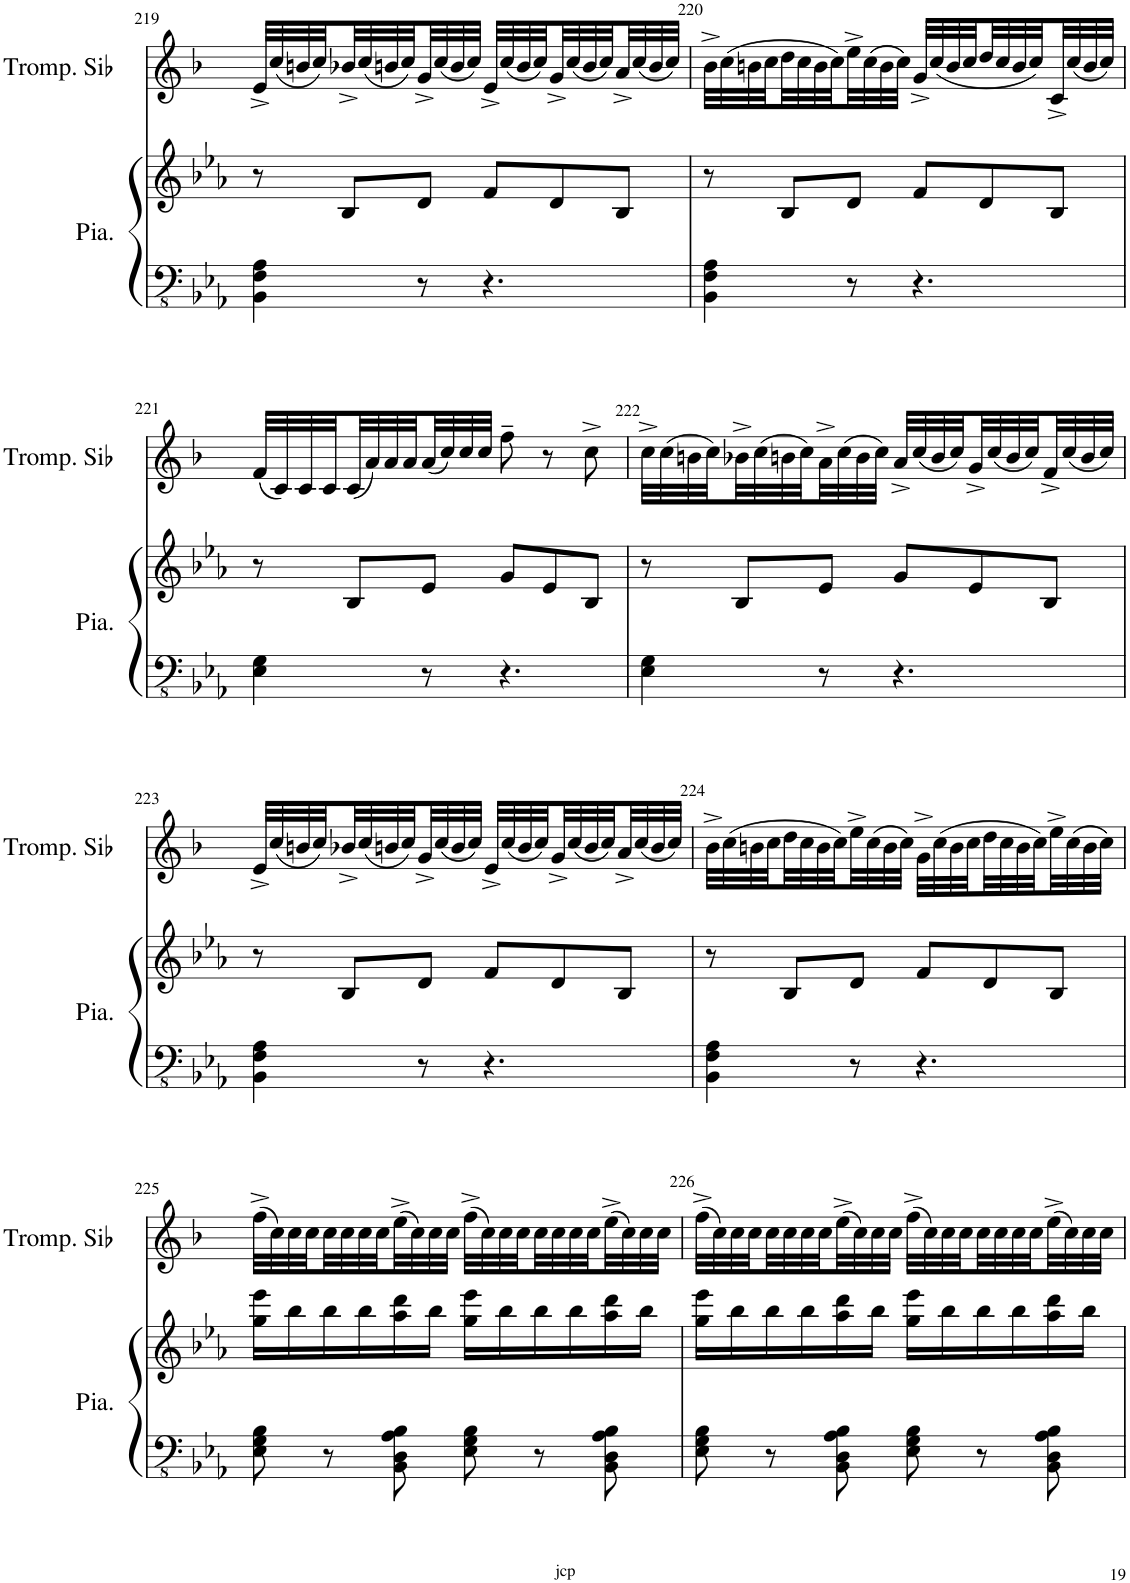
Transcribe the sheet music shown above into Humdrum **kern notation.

**kern	**kern	**kern
*part2	*part2	*part1
*staff3	*staff2	*staff1
*I"Piano	*	*I"Trompette en Sib
*I'Pia.	*	*I'Tromp. Sib
!!LO:PB:g=z
*clefFv4	*clefG2	*clefG2
*	*	*Trd1c2
*k[b-e-a-]	*k[b-e-a-]	*k[b-]
*M6/8	*M6/8	*M6/8
=219	=219	=219
4BBB-\ 4FF\ 4AA-\	8r	32e^/LLL
.	.	(32cc/
.	.	32bn/
.	.	32cc/)
.	8B-/L	32b-X^/
.	.	(32cc/
.	.	32bn/
.	.	32cc/)
8r	8d/J	32g^/
.	.	(32cc/
.	.	32b/
.	.	32cc/JJJ)
4.r	8f/L	32e^/LLL
.	.	(32cc/
.	.	32b/
.	.	32cc/)
.	8d/	32g^/
.	.	(32cc/
.	.	32b/
.	.	32cc/)
.	8B-/J	32a^/
.	.	(32cc/
.	.	32b/
.	.	32cc/JJJ)
=220	=220	=220
4BBB-\ 4FF\ 4AA-\	8r	32b-^\LLL
.	.	(32cc\
.	.	32bn\
.	.	32cc\
.	8B-/L	32dd\
.	.	32cc\
.	.	32b\
.	.	32cc\)
8r	8d/J	32ee^\
.	.	(32cc\
.	.	32b\
.	.	32cc\JJJ)
4.r	8f/L	32g^/LLL
.	.	(32cc/
.	.	32b/
.	.	32cc/
.	8d/	32dd/
.	.	32cc/
.	.	32b/
.	.	32cc/)
.	8B-/J	32c^/
.	.	(32cc/
.	.	32b/
.	.	32cc/JJJ)
!!LO:LB:g=z
=221	=221	=221
4EE-\ 4GG\	8r	(32f/LLL
.	.	32c/)
.	.	32c/
.	.	32c/
.	8B-/L	(32c/
.	.	32a/)
.	.	32a/
.	.	32a/
8r	8e-/J	(32a/
.	.	32cc/)
.	.	32cc/
.	.	32cc/JJJ
4.r	8g/L	8ff~\
.	8e-/	8r
.	8B-/J	8cc^\
=222	=222	=222
4EE-\ 4GG\	8r	32cc^\LLL
.	.	(32cc\
.	.	32bn\
.	.	32cc\)
.	8B-/L	32b-X^\
.	.	(32cc\
.	.	32bn\
.	.	32cc\)
8r	8e-/J	32a^\
.	.	(32cc\
.	.	32b\
.	.	32cc\JJJ)
4.r	8g/L	32a^/LLL
.	.	(32cc/
.	.	32b/
.	.	32cc/)
.	8e-/	32g^/
.	.	(32cc/
.	.	32b/
.	.	32cc/)
.	8B-/J	32f^/
.	.	(32cc/
.	.	32b/
.	.	32cc/JJJ)
!!LO:LB:g=z
=223	=223	=223
4BBB-\ 4FF\ 4AA-\	8r	32e^/LLL
.	.	(32cc/
.	.	32bn/
.	.	32cc/)
.	8B-/L	32b-X^/
.	.	(32cc/
.	.	32bn/
.	.	32cc/)
8r	8d/J	32g^/
.	.	(32cc/
.	.	32b/
.	.	32cc/JJJ)
4.r	8f/L	32e^/LLL
.	.	(32cc/
.	.	32b/
.	.	32cc/)
.	8d/	32g^/
.	.	(32cc/
.	.	32b/
.	.	32cc/)
.	8B-/J	32a^/
.	.	(32cc/
.	.	32b/
.	.	32cc/JJJ)
=224	=224	=224
4BBB-\ 4FF\ 4AA-\	8r	32b-^\LLL
.	.	(32cc\
.	.	32bn\
.	.	32cc\
.	8B-/L	32dd\
.	.	32cc\
.	.	32b\
.	.	32cc\)
8r	8d/J	32ee^\
.	.	(32cc\
.	.	32b\
.	.	32cc\JJJ)
4.r	8f/L	32g^\LLL
.	.	(32cc\
.	.	32b\
.	.	32cc\
.	8d/	32dd\
.	.	32cc\
.	.	32b\
.	.	32cc\)
.	8B-/J	32ee^\
.	.	(32cc\
.	.	32b\
.	.	32cc\JJJ)
!!LO:LB:g=z
=225	=225	=225
8EE-\ 8GG\ 8BB-\	16gg\ 16eee-\LL	(32ff^\LLL
.	.	32cc\)
.	16bb-\	32cc\
.	.	32cc\
8r	16bb-\	32cc\
.	.	32cc\
.	16bb-\	32cc\
.	.	32cc\
8BBB-\ 8DD\ 8AA-\ 8BB-\	16aa-\ 16ddd\	(32ee^\
.	.	32cc\)
.	16bb-\JJ	32cc\
.	.	32cc\JJJ
8EE-\ 8GG\ 8BB-\	16gg\ 16eee-\LL	(32ff^\LLL
.	.	32cc\)
.	16bb-\	32cc\
.	.	32cc\
8r	16bb-\	32cc\
.	.	32cc\
.	16bb-\	32cc\
.	.	32cc\
8BBB-\ 8DD\ 8AA-\ 8BB-\	16aa-\ 16ddd\	(32ee^\
.	.	32cc\)
.	16bb-\JJ	32cc\
.	.	32cc\JJJ
=226	=226	=226
8EE-\ 8GG\ 8BB-\	16gg\ 16eee-\LL	(32ff^\LLL
.	.	32cc\)
.	16bb-\	32cc\
.	.	32cc\
8r	16bb-\	32cc\
.	.	32cc\
.	16bb-\	32cc\
.	.	32cc\
8BBB-\ 8DD\ 8AA-\ 8BB-\	16aa-\ 16ddd\	(32ee^\
.	.	32cc\)
.	16bb-\JJ	32cc\
.	.	32cc\JJJ
8EE-\ 8GG\ 8BB-\	16gg\ 16eee-\LL	(32ff^\LLL
.	.	32cc\)
.	16bb-\	32cc\
.	.	32cc\
8r	16bb-\	32cc\
.	.	32cc\
.	16bb-\	32cc\
.	.	32cc\
8BBB-\ 8DD\ 8AA-\ 8BB-\	16aa-\ 16ddd\	(32ee^\
.	.	32cc\)
.	16bb-\JJ	32cc\
.	.	32cc\JJJ
=	=	=
*-	*-	*-
